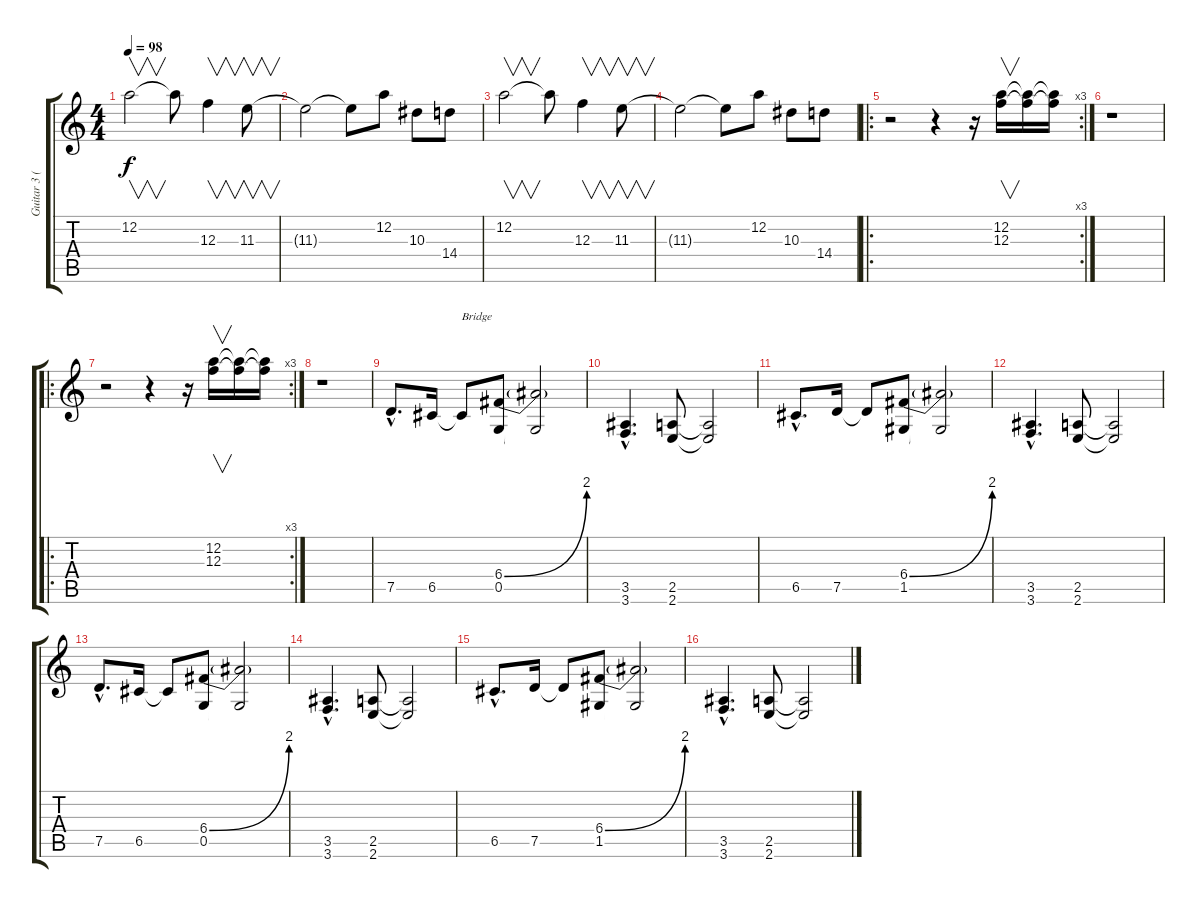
\track ("Guitar 3 (Higher notes)" "Guitar 3 (") {instrument overdrivenguitar}
\staff {score tabs}
\tuning (D4 A3 F3 C3 G2 D2) {hide}
\ts (4 4)
\tempo 98
\clef g2
\ks c
12.2.2{v dy f} 12.2{t}.8 12.3.4{v} 11.3.8{v} |
11.3{t}.2 11.3{t}.8 12.2.8 10.3.8 14.4.8 |
12.2.2{v} 12.2{t}.8 12.3.4{v} 11.3.8{v} |
11.3{t}.2 11.3{t}.8 12.2.8 10.3.8 14.4.8 |
\ro
\rc 3
r.2 r.4 r.16 (12.2 12.3).16{v} (12.2{t} 12.3{t}).16 (12.2{t} 12.3{t}).16 |
r.1 |
\ro
\rc 3
r.2 r.4 r.16 (12.2 12.3).16{v} (12.2{t} 12.3{t}).16 (12.2{t} 12.3{t}).16 |
r.1 |
7.5{hac}.8{d} 6.5.16 6.5{t}.8{txt "Bridge"} (6.4{be (bend 0 0 60 8)} 0.5).8 (6.4{t} 0.5{t}).2 |
(3.5{hac} 3.6{hac}).4{d} (2.5 2.6).8 (2.5{t} 2.6{t}).2 |
6.5{hac}.8{d} 7.5.16 7.5{t}.8 (6.4{be (bend 0 0 60 8)} 1.5).8 (6.4{t} 1.5{t}).2 |
(3.5{hac} 3.6{hac}).4{d} (2.5 2.6).8 (2.5{t} 2.6{t}).2 |
7.5{hac}.8{d} 6.5.16 6.5{t}.8 (6.4{be (bend 0 0 60 8)} 0.5).8 (6.4{t} 0.5{t}).2 |
(3.5{hac} 3.6{hac}).4{d} (2.5 2.6).8 (2.5{t} 2.6{t}).2 |
6.5{hac}.8{d} 7.5.16 7.5{t}.8 (6.4{be (bend 0 0 60 8)} 1.5).8 (6.4{t} 1.5{t}).2 |
(3.5{hac} 3.6{hac}).4{d} (2.5 2.6).8 (2.5{t} 2.6{t}).2
